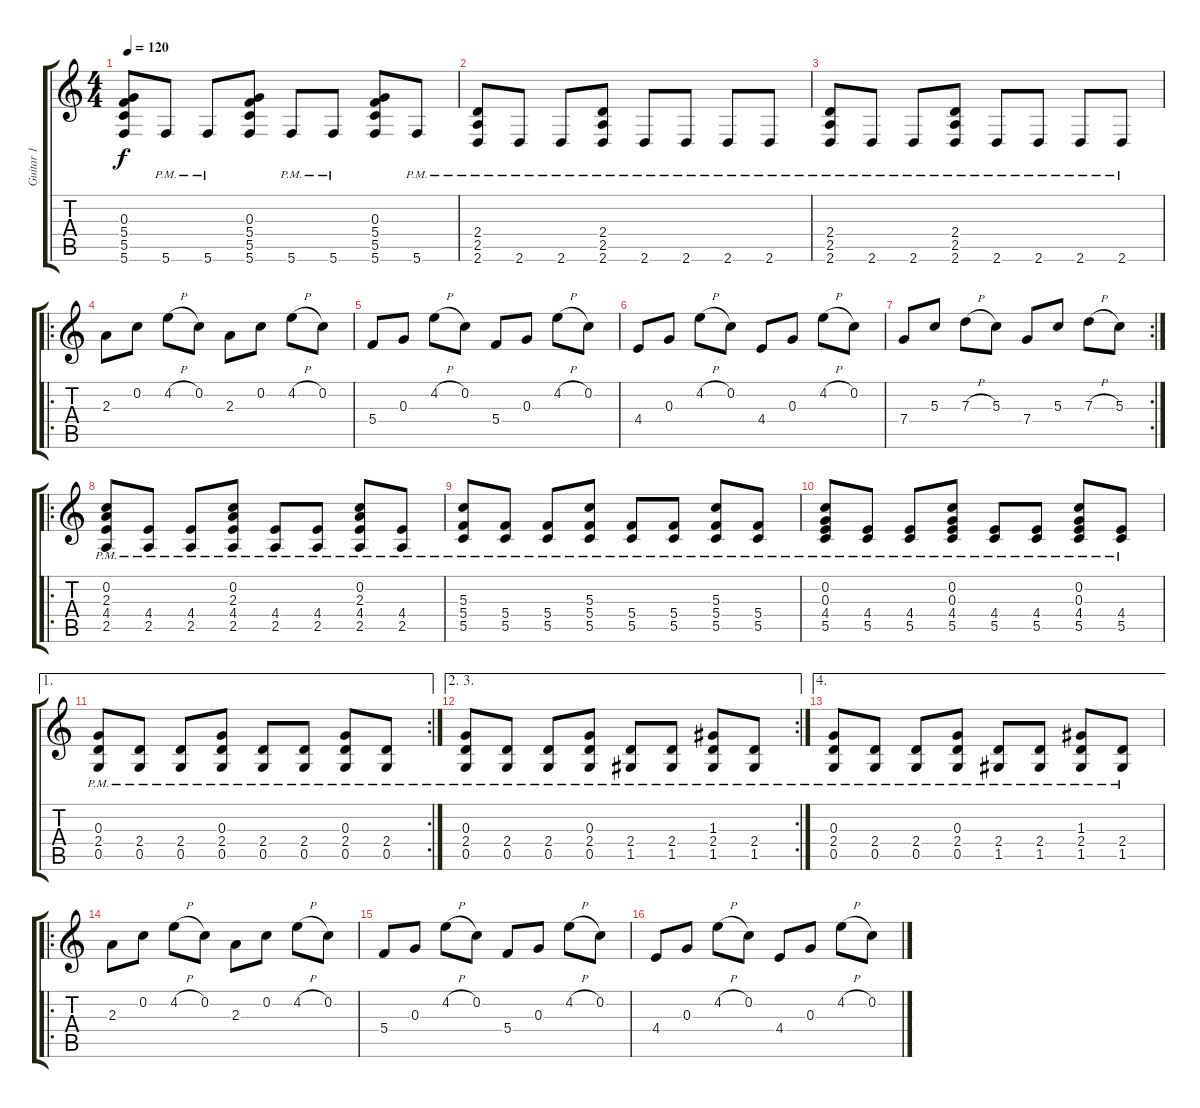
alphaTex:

\track ("Guitar 1" "Guitar 1") {instrument acousticguitarsteel}
\staff {score tabs}
\tuning (E4 C4 G3 C3 G2 C2) {hide}
\ts (4 4)
\tempo 120
\clef g2
\ks c
(0.3 5.4 5.5 5.6).8{dy f} 5.6{pm}.8 5.6{pm}.8 (0.3 5.4 5.5 5.6).8 5.6{pm}.8 5.6{pm}.8 (0.3 5.4 5.5 5.6).8 5.6{pm}.8 |
(2.4{pm} 2.5{pm} 2.6{pm}).8 2.6{pm}.8 2.6{pm}.8 (2.4{pm} 2.5{pm} 2.6{pm}).8 2.6{pm}.8 2.6{pm}.8 2.6{pm}.8 2.6{pm}.8 |
(2.4{pm} 2.5{pm} 2.6{pm}).8 2.6{pm}.8 2.6{pm}.8 (2.4{pm} 2.5{pm} 2.6{pm}).8 2.6{pm}.8 2.6{pm}.8 2.6{pm}.8 2.6{pm}.8 |
\ro
2.3.8 0.2.8 4.2{h}.8 0.2.8 2.3.8 0.2.8 4.2{h}.8 0.2.8 |
5.4.8 0.3.8 4.2{h}.8 0.2.8 5.4.8 0.3.8 4.2{h}.8 0.2.8 |
4.4.8 0.3.8 4.2{h}.8 0.2.8 4.4.8 0.3.8 4.2{h}.8 0.2.8 |
\rc 2
7.4.8 5.3.8 7.3{h}.8 5.3.8 7.4.8 5.3.8 7.3{h}.8 5.3.8 |
\ro
(0.2{pm} 2.3{pm} 4.4{pm} 2.5).8 (4.4{pm} 2.5).8 (4.4{pm} 2.5).8 (0.2{pm} 2.3{pm} 4.4{pm} 2.5).8 (4.4{pm} 2.5).8 (4.4{pm} 2.5).8 (0.2{pm} 2.3{pm} 4.4{pm} 2.5).8 (4.4{pm} 2.5).8 |
(5.3{pm} 5.4{pm} 5.5).8 (5.4{pm} 5.5).8 (5.4{pm} 5.5).8 (5.3{pm} 5.4{pm} 5.5).8 (5.4{pm} 5.5).8 (5.4{pm} 5.5).8 (5.3{pm} 5.4{pm} 5.5).8 (5.4{pm} 5.5).8 |
(0.2{pm} 0.3{pm} 4.4{pm} 5.5).8 (4.4{pm} 5.5).8 (4.4{pm} 5.5).8 (0.2{pm} 0.3{pm} 4.4{pm} 5.5).8 (4.4{pm} 5.5).8 (4.4{pm} 5.5).8 (0.2{pm} 0.3{pm} 4.4{pm} 5.5).8 (4.4{pm} 5.5).8 |
\ae 1
\rc 2
(0.3{pm} 2.4{pm} 0.5).8 (2.4{pm} 0.5).8 (2.4{pm} 0.5).8 (0.3{pm} 2.4{pm} 0.5).8 (2.4{pm} 0.5).8 (2.4{pm} 0.5).8 (0.3{pm} 2.4{pm} 0.5).8 (2.4{pm} 0.5).8 |
\ae (2 3)
\rc 2
(0.3{pm} 2.4{pm} 0.5).8 (2.4{pm} 0.5).8 (2.4{pm} 0.5).8 (0.3{pm} 2.4{pm} 0.5).8 (2.4{pm} 1.5).8 (2.4{pm} 1.5).8 (1.3{pm} 2.4{pm} 1.5).8 (2.4{pm} 1.5).8 |
\ae 4
(0.3{pm} 2.4{pm} 0.5).8 (2.4{pm} 0.5).8 (2.4{pm} 0.5).8 (0.3{pm} 2.4{pm} 0.5).8 (2.4{pm} 1.5).8 (2.4{pm} 1.5).8 (1.3{pm} 2.4{pm} 1.5).8 (2.4{pm} 1.5).8 |
\ro
2.3.8 0.2.8 4.2{h}.8 0.2.8 2.3.8 0.2.8 4.2{h}.8 0.2.8 |
5.4.8 0.3.8 4.2{h}.8 0.2.8 5.4.8 0.3.8 4.2{h}.8 0.2.8 |
4.4.8 0.3.8 4.2{h}.8 0.2.8 4.4.8 0.3.8 4.2{h}.8 0.2.8
